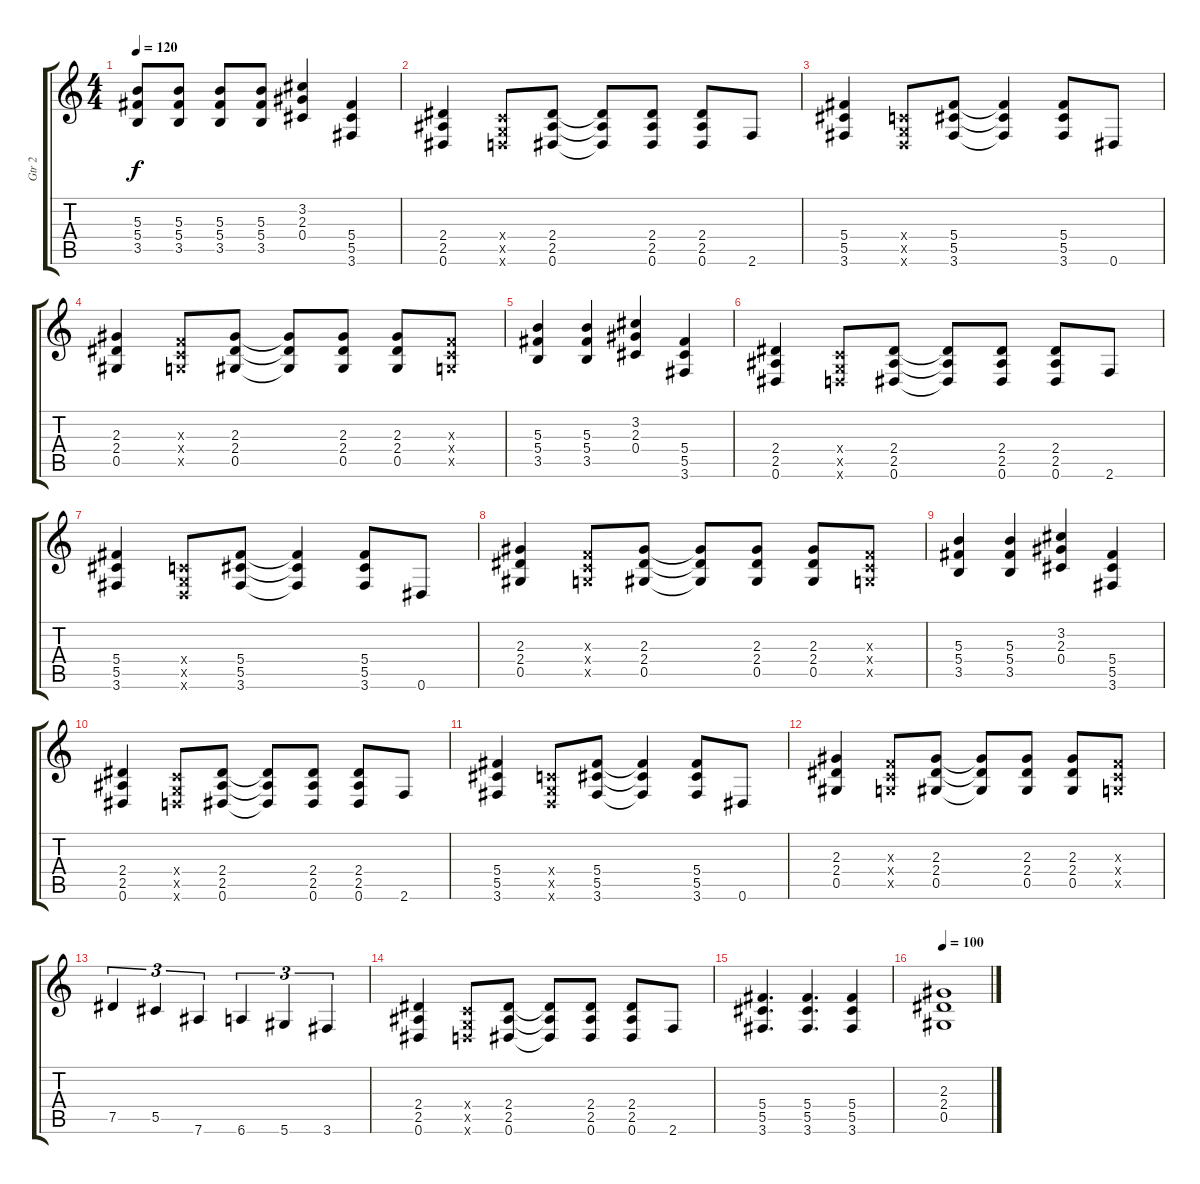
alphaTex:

\track ("Gtr 2" "Gtr 2") {instrument distortionguitar}
\staff {score tabs}
\tuning (Eb4 Bb3 Gb3 Db3 Ab2 Eb2) {hide}
\ts (4 4)
\tempo 120
\clef g2
\ks c
(5.3 5.4 3.5).8{dy f} (5.3 5.4 3.5).8 (5.3 5.4 3.5).8 (5.3 5.4 3.5).8 (3.2 2.3 0.4).4 (5.4 5.5 3.6).4 |
(2.4 2.5 0.6).4 (-1.4{x} -1.5{x} -1.6{x}).8 (2.4 2.5 0.6).8 (2.4{t} 2.5{t} 0.6{t}).8 (2.4 2.5 0.6).8 (2.4 2.5 0.6).8 2.6.8 |
(5.4 5.5 3.6).4 (-1.4{x} -1.5{x} -1.6{x}).8 (5.4 5.5 3.6).8 (5.4{t} 5.5{t} 3.6{t}).4 (5.4 5.5 3.6).8 0.6.8 |
(2.3 2.4 0.5).4 (-1.3{x} -1.4{x} -1.5{x}).8 (2.3 2.4 0.5).8 (2.3{t} 2.4{t} 0.5{t}).8 (2.3 2.4 0.5).8 (2.3 2.4 0.5).8 (-1.3{x} -1.4{x} -1.5{x}).8 |
(5.3 5.4 3.5).4 (5.3 5.4 3.5).4 (3.2 2.3 0.4).4 (5.4 5.5 3.6).4 |
(2.4 2.5 0.6).4 (-1.4{x} -1.5{x} -1.6{x}).8 (2.4 2.5 0.6).8 (2.4{t} 2.5{t} 0.6{t}).8 (2.4 2.5 0.6).8 (2.4 2.5 0.6).8 2.6.8 |
(5.4 5.5 3.6).4 (-1.4{x} -1.5{x} -1.6{x}).8 (5.4 5.5 3.6).8 (5.4{t} 5.5{t} 3.6{t}).4 (5.4 5.5 3.6).8 0.6.8 |
(2.3 2.4 0.5).4 (-1.3{x} -1.4{x} -1.5{x}).8 (2.3 2.4 0.5).8 (2.3{t} 2.4{t} 0.5{t}).8 (2.3 2.4 0.5).8 (2.3 2.4 0.5).8 (-1.3{x} -1.4{x} -1.5{x}).8 |
(5.3 5.4 3.5).4 (5.3 5.4 3.5).4 (3.2 2.3 0.4).4 (5.4 5.5 3.6).4 |
(2.4 2.5 0.6).4 (-1.4{x} -1.5{x} -1.6{x}).8 (2.4 2.5 0.6).8 (2.4{t} 2.5{t} 0.6{t}).8 (2.4 2.5 0.6).8 (2.4 2.5 0.6).8 2.6.8 |
(5.4 5.5 3.6).4 (-1.4{x} -1.5{x} -1.6{x}).8 (5.4 5.5 3.6).8 (5.4{t} 5.5{t} 3.6{t}).4 (5.4 5.5 3.6).8 0.6.8 |
(2.3 2.4 0.5).4 (-1.3{x} -1.4{x} -1.5{x}).8 (2.3 2.4 0.5).8 (2.3{t} 2.4{t} 0.5{t}).8 (2.3 2.4 0.5).8 (2.3 2.4 0.5).8 (-1.3{x} -1.4{x} -1.5{x}).8 |
7.5.4{tu (3 2)} 5.5.4{tu (3 2)} 7.6.4{tu (3 2)} 6.6.4{tu (3 2)} 5.6.4{tu (3 2)} 3.6.4{tu (3 2)} |
(2.4 2.5 0.6).4 (-1.4{x} -1.5{x} -1.6{x}).8 (2.4 2.5 0.6).8 (2.4{t} 2.5{t} 0.6{t}).8 (2.4 2.5 0.6).8 (2.4 2.5 0.6).8 2.6.8 |
(5.4 5.5 3.6).4{d} (5.4 5.5 3.6).4{d} (5.4 5.5 3.6).4 |
\tempo 100
(2.3 2.4 0.5).1
